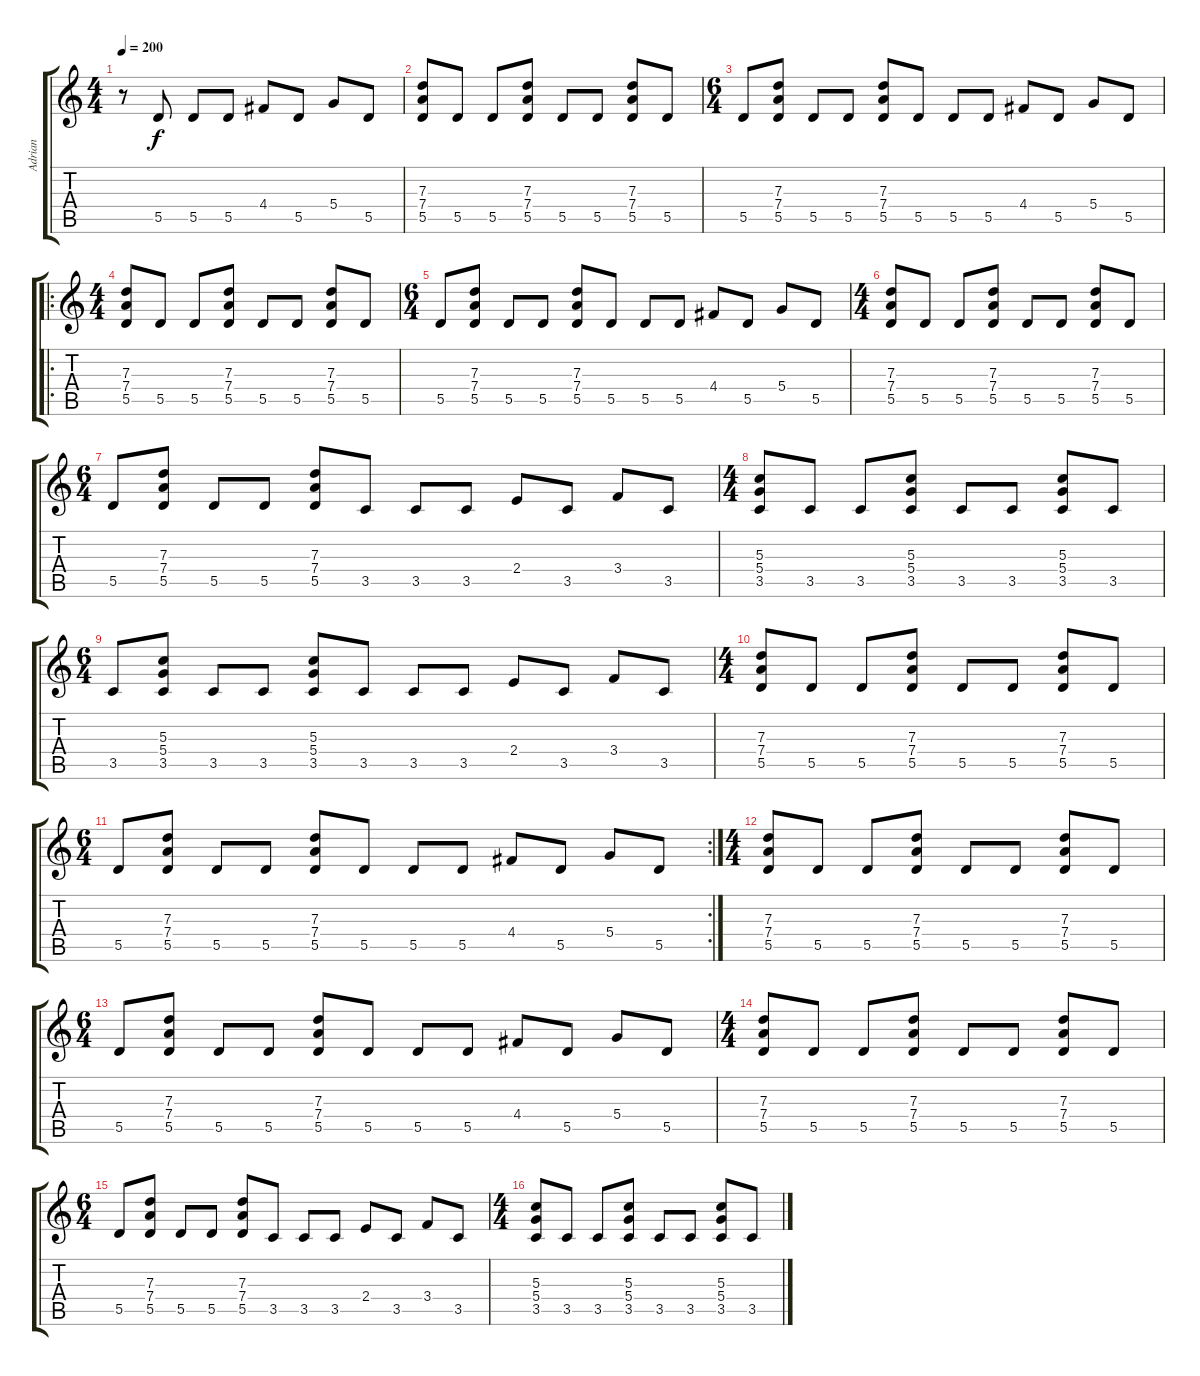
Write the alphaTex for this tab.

\track ("Adrian" "Adrian") {instrument distortionguitar}
\staff {score tabs}
\tuning (E4 B3 G3 D3 A2 E2) {hide}
\ts (4 4)
\tempo 200
\clef g2
\ks c
r.8{dy f instrument distortionguitar} 5.5.8 5.5.8 5.5.8 4.4.8 5.5.8 5.4.8 5.5.8 |
(7.3 7.4 5.5).8 5.5.8 5.5.8 (7.3 7.4 5.5).8 5.5.8 5.5.8 (7.3 7.4 5.5).8 5.5.8 |
\ts (6 4)
5.5.8 (7.3 7.4 5.5).8 5.5.8 5.5.8 (7.3 7.4 5.5).8 5.5.8 5.5.8 5.5.8 4.4.8 5.5.8 5.4.8 5.5.8 |
\ro
\ts (4 4)
(7.3 7.4 5.5).8 5.5.8 5.5.8 (7.3 7.4 5.5).8 5.5.8 5.5.8 (7.3 7.4 5.5).8 5.5.8 |
\ts (6 4)
5.5.8 (7.3 7.4 5.5).8 5.5.8 5.5.8 (7.3 7.4 5.5).8 5.5.8 5.5.8 5.5.8 4.4.8 5.5.8 5.4.8 5.5.8 |
\ts (4 4)
(7.3 7.4 5.5).8 5.5.8 5.5.8 (7.3 7.4 5.5).8 5.5.8 5.5.8 (7.3 7.4 5.5).8 5.5.8 |
\ts (6 4)
5.5.8 (7.3 7.4 5.5).8 5.5.8 5.5.8 (7.3 7.4 5.5).8 3.5.8 3.5.8 3.5.8 2.4.8 3.5.8 3.4.8 3.5.8 |
\ts (4 4)
(5.3 5.4 3.5).8 3.5.8 3.5.8 (5.3 5.4 3.5).8 3.5.8 3.5.8 (5.3 5.4 3.5).8 3.5.8 |
\ts (6 4)
3.5.8 (5.3 5.4 3.5).8 3.5.8 3.5.8 (5.3 5.4 3.5).8 3.5.8 3.5.8 3.5.8 2.4.8 3.5.8 3.4.8 3.5.8 |
\ts (4 4)
(7.3 7.4 5.5).8 5.5.8 5.5.8 (7.3 7.4 5.5).8 5.5.8 5.5.8 (7.3 7.4 5.5).8 5.5.8 |
\rc 2
\ts (6 4)
5.5.8 (7.3 7.4 5.5).8 5.5.8 5.5.8 (7.3 7.4 5.5).8 5.5.8 5.5.8 5.5.8 4.4.8 5.5.8 5.4.8 5.5.8 |
\ts (4 4)
(7.3 7.4 5.5).8 5.5.8 5.5.8 (7.3 7.4 5.5).8 5.5.8 5.5.8 (7.3 7.4 5.5).8 5.5.8 |
\ts (6 4)
5.5.8 (7.3 7.4 5.5).8 5.5.8 5.5.8 (7.3 7.4 5.5).8 5.5.8 5.5.8 5.5.8 4.4.8 5.5.8 5.4.8 5.5.8 |
\ts (4 4)
(7.3 7.4 5.5).8 5.5.8 5.5.8 (7.3 7.4 5.5).8 5.5.8 5.5.8 (7.3 7.4 5.5).8 5.5.8 |
\ts (6 4)
5.5.8 (7.3 7.4 5.5).8 5.5.8 5.5.8 (7.3 7.4 5.5).8 3.5.8 3.5.8 3.5.8 2.4.8 3.5.8 3.4.8 3.5.8 |
\ts (4 4)
(5.3 5.4 3.5).8 3.5.8 3.5.8 (5.3 5.4 3.5).8 3.5.8 3.5.8 (5.3 5.4 3.5).8 3.5.8
